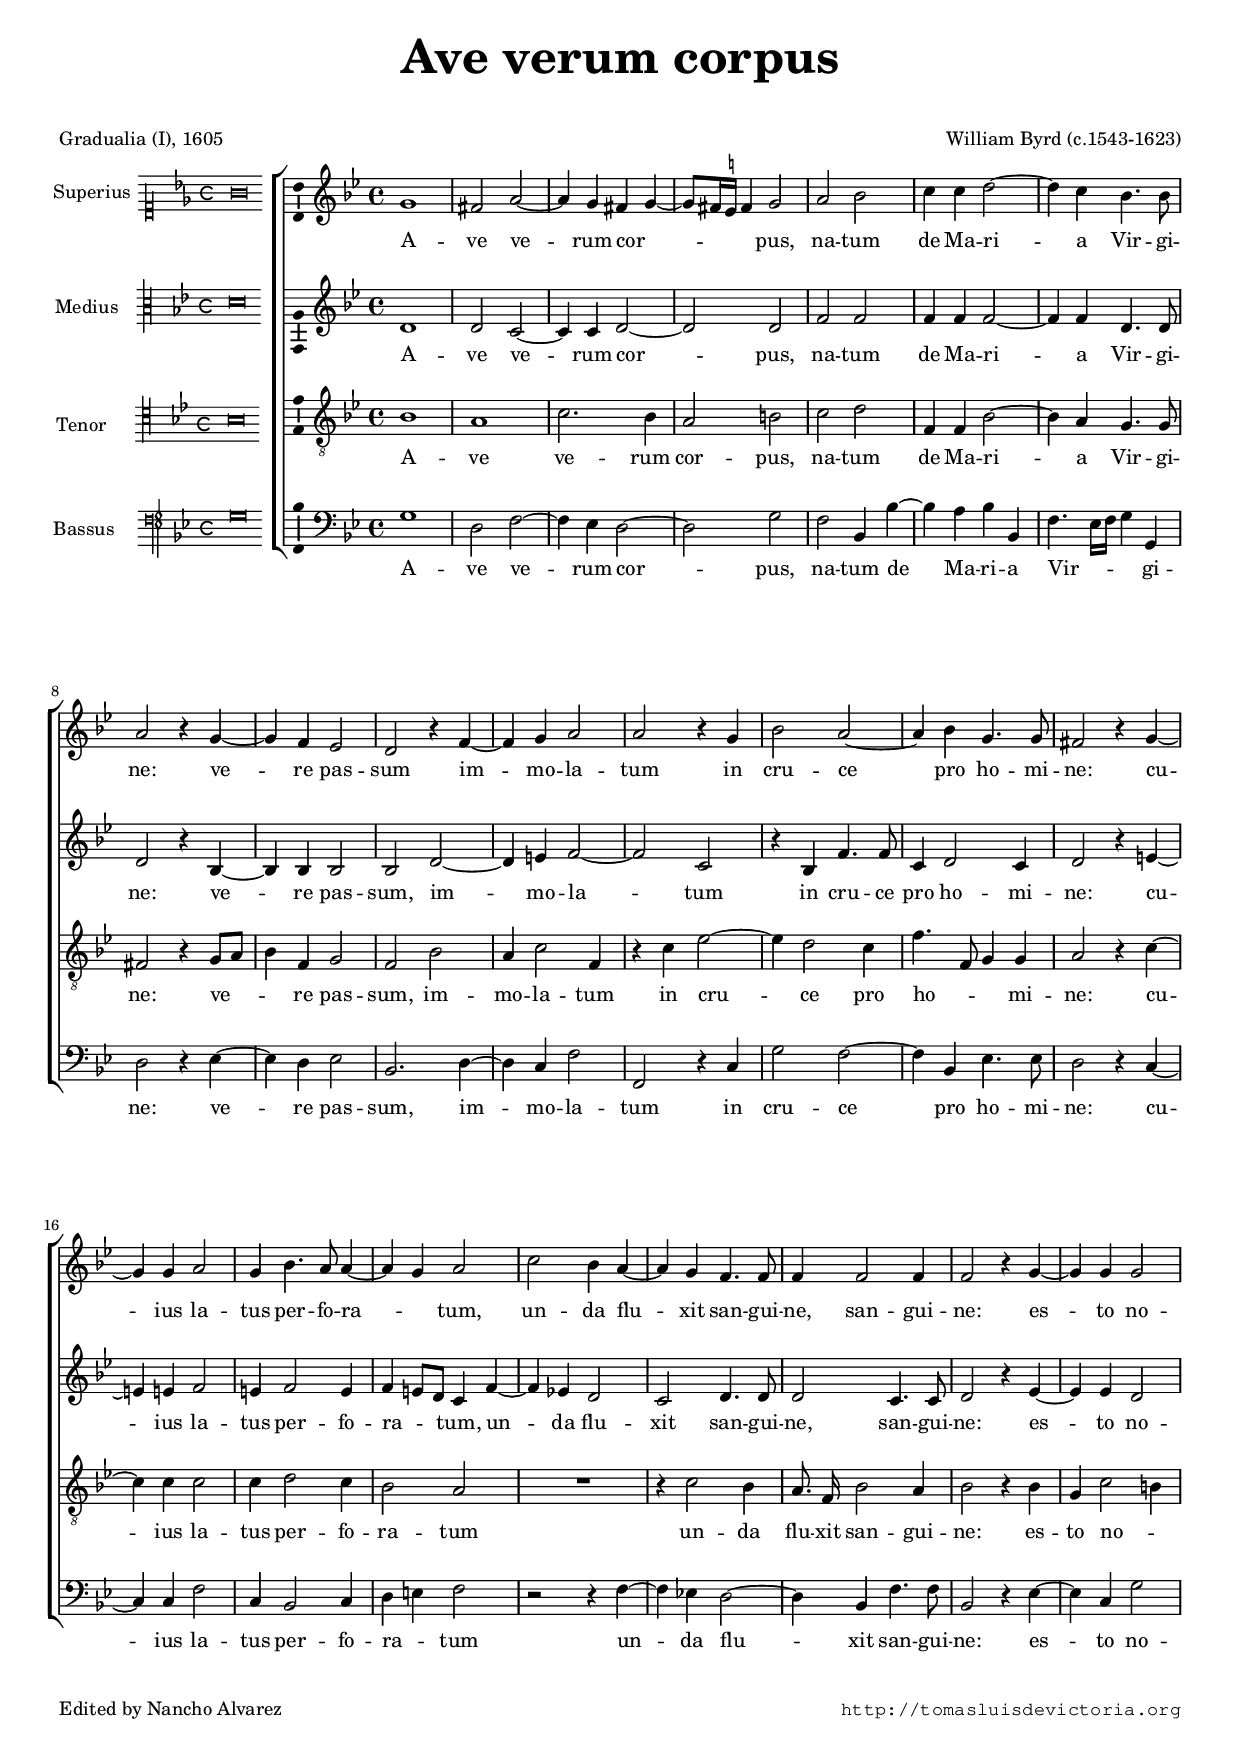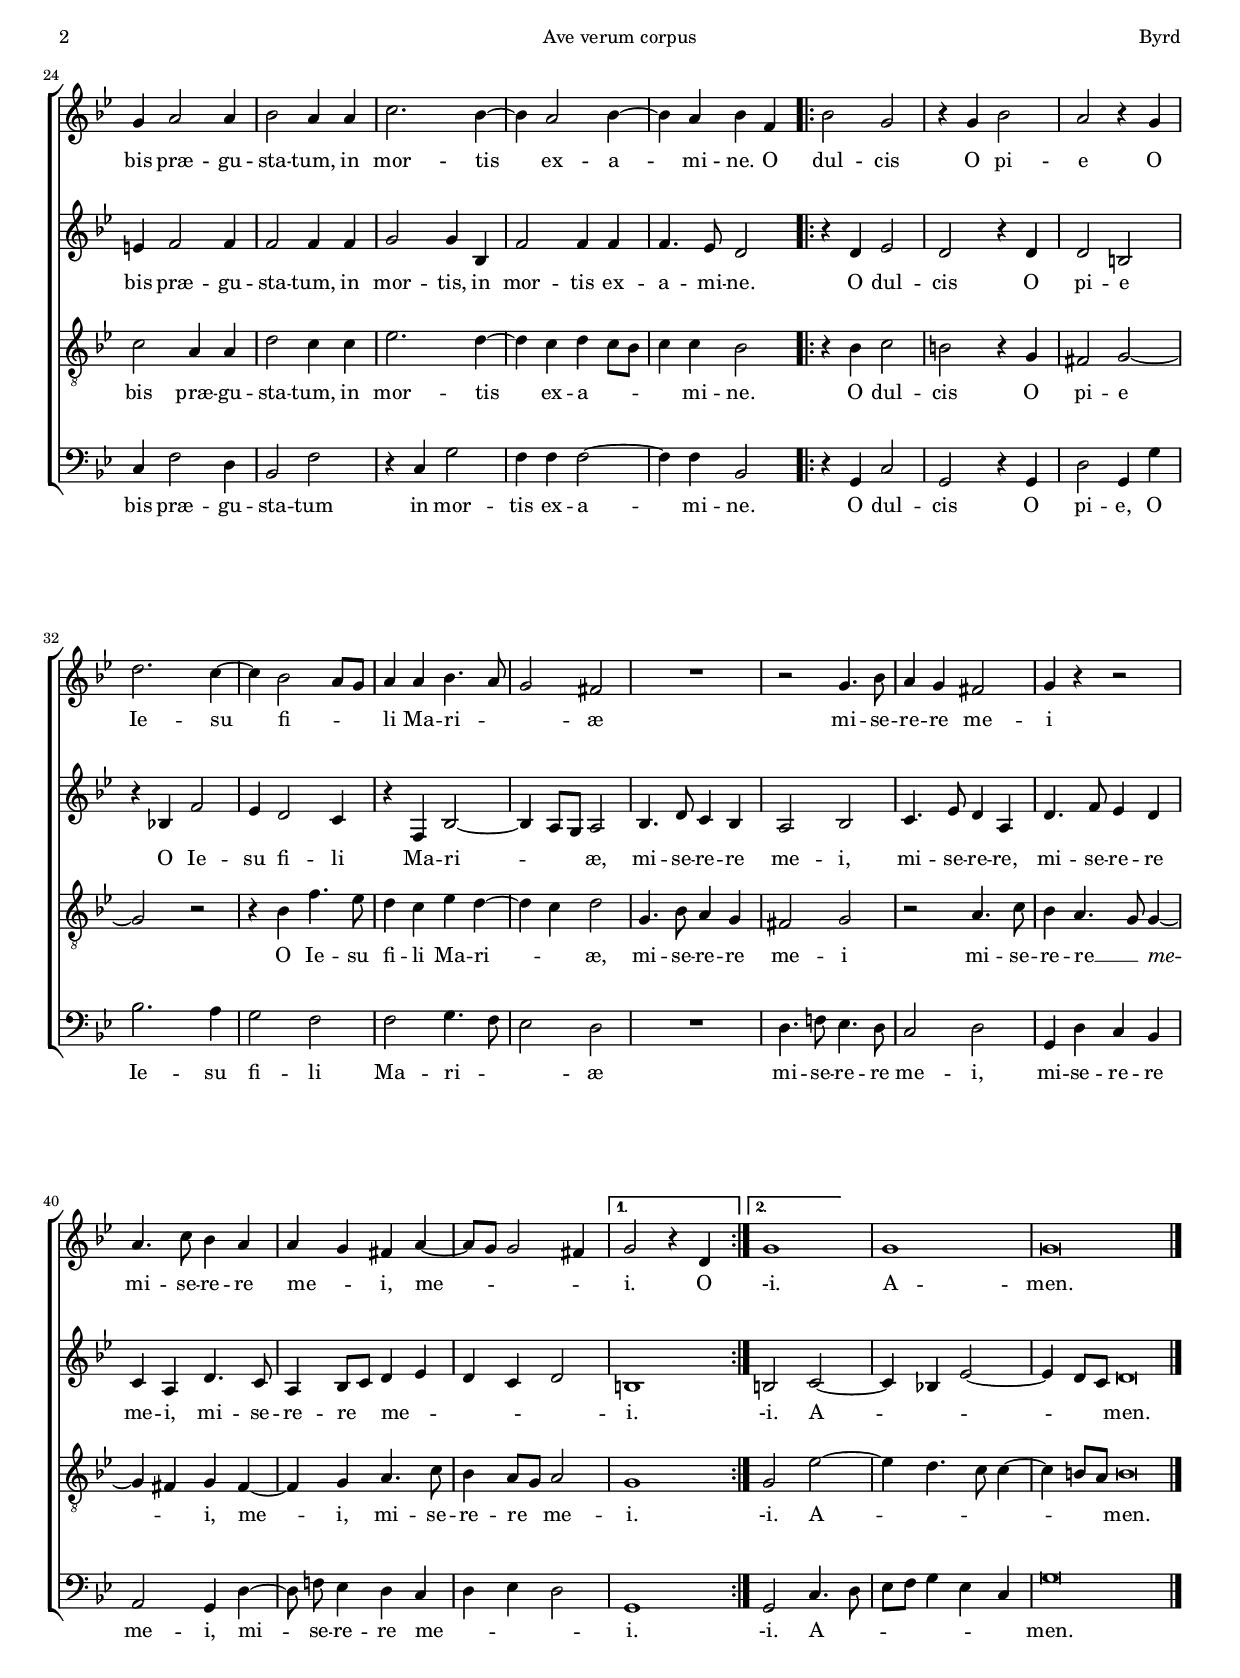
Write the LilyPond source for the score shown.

\version "2.18.0"

#(set-default-paper-size "a4")
#(set-global-staff-size 16.3)
#(ly:set-option 'point-and-click #f)
%mobile -s15.5 -i3.4 -ball

italicas=\override LyricText.font-shape = #'italic
rectas=\override LyricText.font-shape = #'upright
ss=\once \set suggestAccidentals = ##t
incipitwidth = 21
mtempo={\tempo 4 = 100}
mtempob={\tempo 4 = 50}

htitle="Ave verum corpus"
hcomposer="Byrd"

\header {
	title=\markup{\larger \larger \larger \larger "Ave verum corpus"}
	subtitle=\markup{\column{ " " " " }}
	composer="William Byrd (c.1543-1623)"
        pdfauthor=\composer
	%opus="(-)"
	poet="Gradualia (I), 1605"
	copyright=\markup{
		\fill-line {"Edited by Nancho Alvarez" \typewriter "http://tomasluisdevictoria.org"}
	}
%	tagline=""
}

global={\key bes \major \time 4/4 \skip 1*28 
	\repeat volta 2 {\skip 1*14} \alternative {{\skip 1}{\skip 2.}}
	\skip 4 \skip 1*2
	\bar "|." }


cantus={
	g'1 |
	fis'2 a' ~ |
	a'4 g' fis' g' ~ |
	g'8 fis'16 \ss e' fis'4 g'2 |
%5
	a' bes' |
	c''4 c'' d''2 ~ |
	d''4 c'' bes'4. bes'8 |
	a'2 r4 g' ~ |
	g' f' ees'2 |
%10
	d' r4 f' ~ |
	f' g' a'2 |
	a' r4 g' |
	bes'2 a' ~ |
	a'4 bes' g'4. g'8 |
%15
	fis'2 r4 g' ~ |
	g' g' a'2 |
	g'4 bes'4. a'8 a'4 ~ |
	a' g' a'2 |
	c'' bes'4 a' ~ |
%20
	a' g' f'4. f'8 |
	f'4 f'2 f'4 |
	f'2 r4 g' ~ |
	g' g' g'2 | %\break
	g'4 a'2 a'4 |
%25
	bes'2 a'4 a' |
	c''2. bes'4 ~ |
	bes' a'2 bes'4 ~ |
	bes' a' bes' f' |
	bes'2 g' |
%30
	r4 g' bes'2 |
	a' r4 g' |
	d''2. c''4 ~ |
	c'' bes'2 a'8 g' |
	a'4 a' bes'4. a'8 |
%35
	g'2 fis' |
	R1*4/4 |
	r2 g'4. bes'8 |
	a'4 g' fis'2 |
	g'4 r r2 |
%40
	a'4. c''8 bes'4 a' |
	a' g' fis' a' ~ |
	a'8 g' g'2 fis'4 |
	g'2 r4 d' |
	g'1 |
%45
	g' |
	g'\breve*1/2
}

altus={
	d'1 |
	d'2 c' ~ |
	c'4 c' d'2 ~ |
	d' d' |
%5
	f' f' |
	f'4 f' f'2 ~ |
	f'4 f' d'4. d'8 |
	d'2 r4 bes ~ |
	bes bes bes2 |
%10
	bes d' ~ |
	d'4 e' f'2 ~ |
	f' c' |
	r4 bes f'4. f'8 |
	c'4 d'2 c'4 |
%15
	d'2 r4 e' ~ |
	e' e' f'2 |
	e'4 f'2 e'4 |
	f' e'8 d' c'4 f' ~ |
	f' ees'! d'2 |
%20
	c' d'4. d'8 |
	d'2 c'4. c'8 |
	d'2 r4 ees' ~ |
	ees' ees' d'2 |
	e'4 f'2 f'4 |
%25
	f'2 f'4 f' |
	g'2 g'4 bes |
	f'2 f'4 f' |
	f'4. ees'8 d'2 |
	r4 d' ees'2 |
%30
	d' r4 d' |
	d'2 b |
	r4 bes! f'2 |
	ees'4 d'2 c'4 |
	r f bes2 ~ |
%35
	bes4 a8 g a2 |
	bes4. d'8 c'4 bes |
	a2 bes |
	c'4. ees'8 d'4 a |
	d'4. f'8 ees'4 d' |
%40
	c' a d'4. c'8 |
	a4 bes8 c' d'4 ees' |
	d' c' d'2 |
	b1 |
	b2 c' ~ |
%45
	c'4 bes! ees'2 ~ |
	ees'4 d'8 c' d'\breve*1/4
}

tenor={
	bes1 |
	a |
	c'2. bes4 |
	a2 b |
%5
	c' d' |
	f4 f bes2 ~ |
	bes4 a g4. g8 |
	fis2 r4 g8 a |
	bes4 f g2 |
%10
	f bes |
	a4 c'2 f4 |
	r c' ees'2 ~ |
	ees'4 d'2 c'4 |
	f'4. f8 g4 g |
%15
	a2 r4 c' ~ |
	c' c' c'2 |
	c'4 d'2 c'4 |
	bes2 a |
	R1*4/4 |
%20
	r4 c'2 bes4 |
	a8. \noBeam f16 bes2 a4 |
	bes2 r4 bes |
	g c'2 b4 |
	c'2 a4 a |
%25
	d'2 c'4 c' |
	ees'2. d'4 ~ |
	d' c' d' c'8 bes |
	c'4 c' bes2 |
	r4 bes c'2 |
%30
	b r4 g |
	fis2 g ~ |
	g r |
	r4 bes f'4. ees'8 |
	d'4 c' ees' d' ~ |
%35
	d' c' d'2 |
	g4. bes8 a4 g |
	fis2 g |
	r a4. c'8 |
	bes4 a4. g8 g4 ~ |
%40
	g fis g fis ~ |
	fis g a4. c'8 |
	bes4 a8 g a2 |
	g1 |
	g2 ees' ~ |
%45
	ees'4 d'4. c'8 c'4 ~ |
	c' b8 a b\breve*1/4
}

bassus={
	g1 |
	d2 f ~ |
	f4 ees d2 ~ |
	d g |
%5
	f bes,4 bes ~ |
	bes a bes bes, |
	f4. ees16 f g4 g, |
	d2 r4 ees ~ |
	ees d ees2 |
%10
	bes,2. d4 ~ |
	d c f2 |
	f, r4 c |
	g2 f ~ |
	f4 bes, ees4. ees8 |
%15
	d2 r4 c ~ |
	c c f2 |
	c4 bes,2 c4 |
	d e f2 |
	r r4 f ~ |
%20
	f ees! d2 ~ |
	d4 bes, f4. f8 |
	bes,2 r4 ees ~ |
	ees c g2 |
	c4 f2 d4 |
%25
	bes,2 f |
	r4 c g2 |
	f4 f f2 ~ |
	f4 f bes,2 |
	r4 g, c2 |
%30
	g, r4 g, |
	d2 g,4 g |
	bes2. a4 |
	g2 f |
	f g4. f8 |
%35
	ees2 d |
	R1*4/4 |
	d4. f!8 ees4. d8 |
	c2 d |
	g,4 d c bes, |
%40
	a,2 g,4 d ~ |
	d8 \noBeam f! ees4 d c |
	d ees d2 |
	g,1 |
	g,2 c4. d8 |
%45
	ees f g4 ees c |
	g\breve*1/2
}


textocantus=\lyricmode{
A -- ve ve -- _ rum cor -- _ _ _ _ _ pus,
na -- tum de Ma -- ri -- _ a Vir -- gi -- ne:
ve -- _ re pas -- sum
im -- _ mo -- la -- tum
in cru -- ce _
pro ho -- mi -- ne:
cu -- _ ius la -- tus per -- fo -- ra -- _ _ tum,
un -- da flu -- _ xit san -- gui -- ne,
san -- gui -- ne:
es -- _ to no -- bis præ -- gu -- sta -- tum, 
in mor -- tis _ ex -- a -- _ mi -- ne.
O dul -- cis
O pi -- e
O Ie -- su _ fi -- _ _ li Ma -- ri -- _ _ æ
mi -- se -- re -- re me -- i
mi -- se -- re -- re me -- _ i,
me -- _ _ _ _ i.
O -i.
A -- men. _
}

textoaltus=\lyricmode{
A -- ve ve -- _ rum cor -- _ pus,
na -- tum de Ma -- ri -- _ a Vir -- gi -- ne:
ve -- _ re pas -- sum,
im -- _ mo -- la -- _ tum
in cru -- ce pro ho -- mi -- ne:
cu -- _ ius la -- tus per -- fo -- ra -- _ _ tum,
un -- _ da flu -- xit
san -- gui -- ne,
san -- gui -- ne:
es -- _ to no -- bis præ -- gu -- sta -- tum,
in mor -- tis,
in mor -- tis ex -- a -- mi -- ne.
O dul -- cis
O pi -- e
O Ie -- su fi -- li
Ma -- ri -- _ _ _ æ,
mi -- se -- re -- re me -- i,
mi -- se -- re -- re,
mi -- se -- re -- re me -- i,
mi -- se -- re -- re _ me -- _ _ _ _ i.
-i. A -- _ _ _ _ _ _ men. _
}

textotenor=\lyricmode{
A -- ve ve -- rum cor -- pus,
na -- tum de Ma -- ri -- _ a Vir -- gi -- ne:
ve -- _ _ re pas -- sum,
im -- mo -- la -- tum in cru -- _ ce pro ho -- _ _ mi -- ne:
cu -- _ ius la -- tus per -- fo -- ra -- tum
un -- da flu -- xit san -- gui -- ne:
es -- to no -- _ bis præ -- gu -- sta -- tum,
in mor -- tis _ ex -- a -- _ _ _ mi -- ne.
O dul -- cis
O pi -- e _
O Ie -- su fi -- li Ma -- ri -- _ _ æ,
mi -- se -- re -- re me -- i
mi -- se -- re -- re __ _ \italicas me -- _ _ \rectas i,
me -- _ i,
mi -- se -- re -- re _ me -- i.
-i.
A -- _ _ _ _ _ _ _ men. _
}

textobassus=\lyricmode{
A -- ve ve -- _ rum cor -- _ pus,
na -- tum de _ Ma -- ri -- a Vir -- _ _ _ gi -- ne:
ve -- _ re pas -- sum,
im -- _ mo -- la -- tum
in cru -- ce _ pro ho -- mi -- ne:
cu -- _ ius la -- tus per -- fo -- ra -- _ tum
un -- _ da flu -- _ xit san -- gui -- ne:
es -- _ to no -- bis præ -- gu -- sta -- tum
in mor -- tis ex -- a -- _ mi -- ne.
O dul -- cis
O pi -- e,
O Ie -- su fi -- li Ma -- ri -- _ _ æ
mi -- se -- re -- re me -- i,
mi -- se -- re -- re me -- i,
mi -- _ se -- re -- re me -- _ _ _ i.
-i.
A -- _ _ _ _ _ _ men. _
}

incipitcantus=\markup{
	\score{
		{ 
		\set Staff.instrumentName="Superius "
		\override NoteHead.style = #'neomensural
		\override Rest.style = #'neomensural
		\override Staff.TimeSignature.style = #'neomensural
		\cadenzaOn 
		\clef "petrucci-c1"
		\key bes \major
		\time 4/4
		g'\breve 
		} 
	\layout { line-width=\incipitwidth indent = 0 }
	}
}


incipitaltus=\markup{
	\score{
		{ 
		\set Staff.instrumentName="Medius   "
		\override NoteHead.style = #'neomensural 
		\override Rest.style = #'neomensural
		\override Staff.TimeSignature.style = #'neomensural
		\cadenzaOn 
		\clef "petrucci-c3"
		\key bes \major
		\time 4/4
		d'\breve 
		} 
	\layout { line-width=\incipitwidth indent = 0 }
	}
}


incipittenor=\markup{
	\score{
		{ 
		\set Staff.instrumentName="Tenor     "
		\override NoteHead.style = #'neomensural 
		\override Rest.style = #'neomensural
		\override Staff.TimeSignature.style = #'neomensural
		\cadenzaOn 
		\clef "petrucci-c4"
		\key bes \major
		\time 4/4
		bes\breve 
		} 
	\layout { line-width=\incipitwidth indent = 0 }
	}
}


incipitbassus=\markup{
	\score{
		{ 
		\set Staff.instrumentName="Bassus    "
		\override NoteHead.style = #'neomensural 
		\override Staff.TimeSignature.style = #'neomensural
		\cadenzaOn 
		\clef "petrucci-f4"
		\key bes \major
		\time 4/4
		g\breve 
		} 
	\layout { line-width=\incipitwidth indent = 0 }
	}
}


%\layout {
%       \context {\Voice
%               \remove Ligature_bracket_engraver
%               \consists Mensural_ligature_engraver
%       }
%       line-width=\incipitwidth
%       indent = 0
%}

\score {\transpose c' c'{
\new ChoirStaff<<

	\new Staff <<\global
	\new Voice="v1" {
		\set Staff.instrumentName=\incipitcantus
		\clef "treble"
		\cantus }
	\new Lyrics \lyricsto "v1" {\textocantus }
	>>

	\new Staff <<\global
	\new Voice="v2" {
		\set Staff.instrumentName=\incipitaltus
		\clef "treble"
		\altus }
	\new Lyrics \lyricsto "v2" {\textoaltus }
	>>
	
	\new Staff <<\global
	\new Voice="v3" {
		\set Staff.instrumentName=\incipittenor
		\clef "G_8"
		\tenor }
	\new Lyrics \lyricsto "v3" {\textotenor }
	>>

	\new Staff <<\global
	\new Voice="v4" {
		\set Staff.instrumentName=\incipitbassus
		\clef "bass"
		\bassus }
	\new Lyrics \lyricsto "v4" {\textobassus }
	>>
	
>>

	} % transpose

\layout{ 
	\context {\Lyrics 
		\override VerticalAxisGroup.staff-affinity = #UP
		\override VerticalAxisGroup.nonstaff-relatedstaff-spacing =
			#'((basic-distance . 0) (minimum-distance . 0) (padding . 1))
		%\override LyricText.font-size = #1.2
		\override LyricHyphen.minimum-distance = #0.5
	}
	\context {\Score 
		tempoHideNote = ##t
		\override BarNumber.padding = #2 
	}
	\context {\Voice 
		melismaBusyProperties = #'()
		%autoBeaming = ##f
	}
	\context {\Staff 
                %\RemoveEmptyStaves
                %\override VerticalAxisGroup.remove-first = ##t
		\override VerticalAxisGroup.staff-staff-spacing =
			#'((basic-distance . 11) (minimum-distance . 0) (padding . 1))
		\consists Ambitus_engraver 
		\override LigatureBracket.padding = #1
	}
}

%\midi { \mtempo }

}


\paper{
	evenHeaderMarkup=\markup  \fill-line { \fromproperty #'page:page-number-string \htitle \hcomposer }
	oddHeaderMarkup= \markup  \fill-line { \on-the-fly #not-first-page \hcomposer \on-the-fly #not-first-page \htitle \on-the-fly #not-first-page \fromproperty #'page:page-number-string }
	%system-count=20
	%page-count = 8
	ragged-last-bottom = ##f
	indent=3.8\cm
	system-system-spacing =
	#'((basic-distance . 20) (minimum-distance . 0) (padding . 5))
	top-system-spacing = % header
	#'((basic-distance . 8) (minimum-distance . 0) (padding . 0))
	last-bottom-spacing = % footer
	#'((basic-distance . 12) (minimum-distance . 0) (padding . 0))

}
